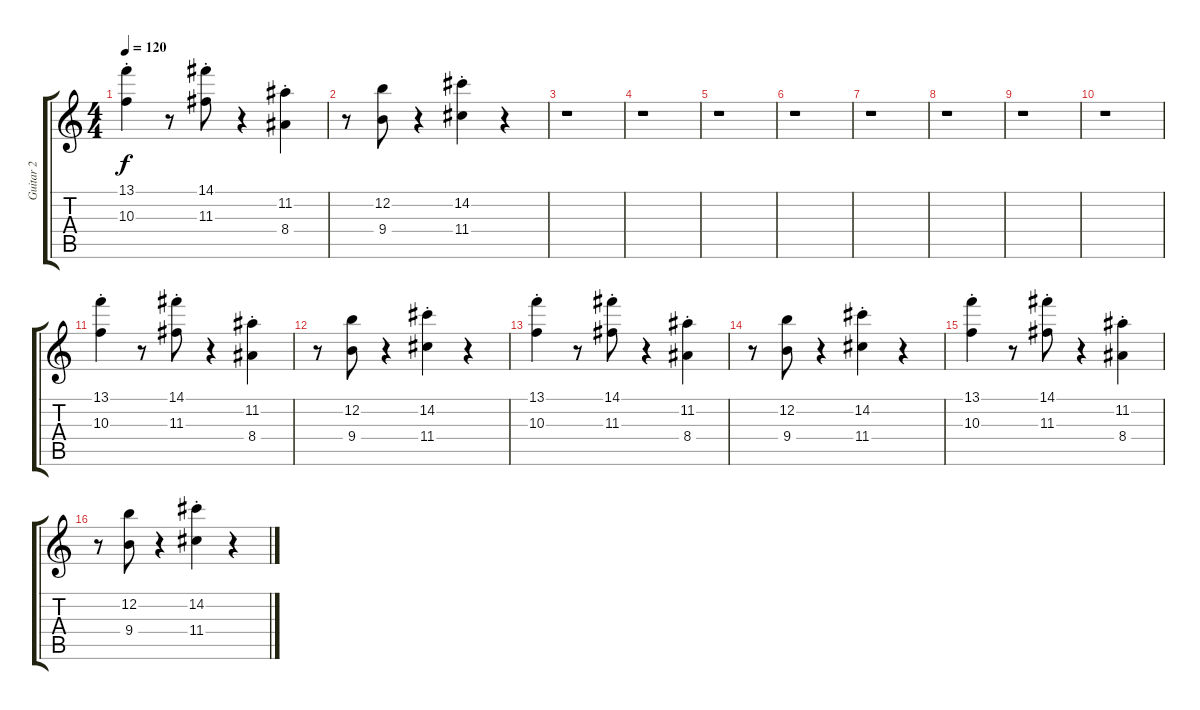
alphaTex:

\track ("Guitar 2" "Guitar 2") {instrument electricguitarclean}
\staff {score tabs}
\tuning (E4 B3 G3 D3 A2 E2) {hide}
\ts (4 4)
\tempo 120
\clef g2
\ks c
(13.1{st} 10.3{st}).4{dy f} r.8 (14.1{st} 11.3{st}).8 r.4 (11.2{st} 8.4{st}).4 |
r.8 (12.2 9.4).8 r.4 (14.2{st} 11.4{st}).4 r.4 |
r.1 |
r.1 |
r.1 |
r.1 |
r.1 |
r.1 |
r.1 |
r.1 |
(13.1{st} 10.3{st}).4 r.8 (14.1{st} 11.3{st}).8 r.4 (11.2{st} 8.4{st}).4 |
r.8 (12.2 9.4).8 r.4 (14.2{st} 11.4{st}).4 r.4 |
(13.1{st} 10.3{st}).4 r.8 (14.1{st} 11.3{st}).8 r.4 (11.2{st} 8.4{st}).4 |
r.8 (12.2 9.4).8 r.4 (14.2{st} 11.4{st}).4 r.4 |
(13.1{st} 10.3{st}).4 r.8 (14.1{st} 11.3{st}).8 r.4 (11.2{st} 8.4{st}).4 |
r.8 (12.2 9.4).8 r.4 (14.2{st} 11.4{st}).4 r.4
